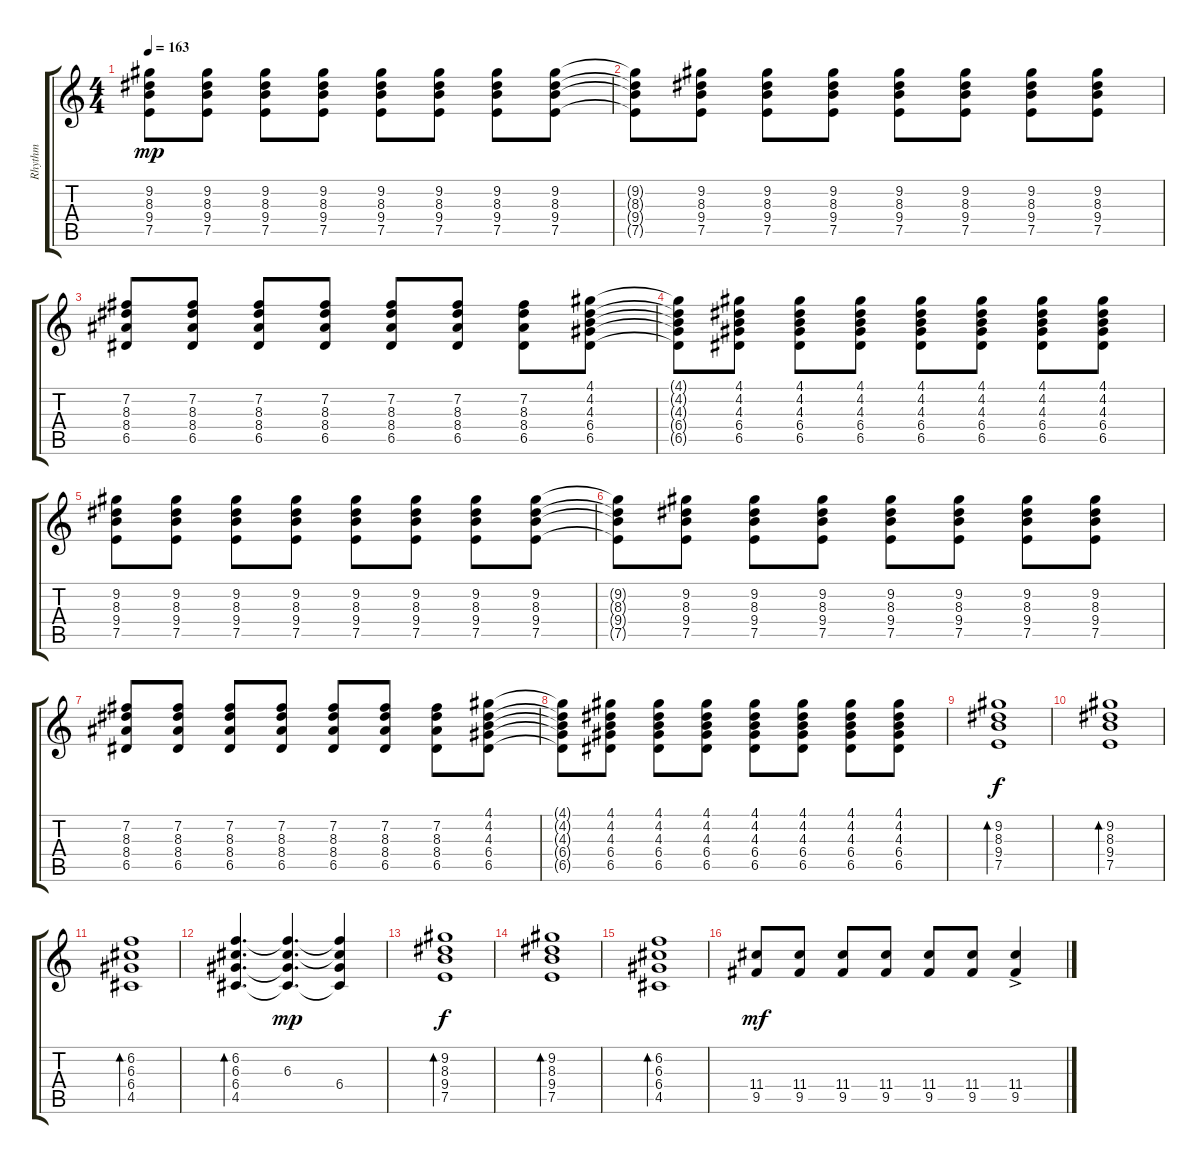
\track ("Rhythm" "Rhythm") {instrument distortionguitar}
\staff {score tabs}
\tuning (E4 B3 G3 D3 A2 E2) {hide}
\ts (4 4)
\tempo 163
\clef g2
\ks c
(9.2 8.3 9.4 7.5).8{dy mp} (9.2 8.3 9.4 7.5).8 (9.2 8.3 9.4 7.5).8 (9.2 8.3 9.4 7.5).8 (9.2 8.3 9.4 7.5).8 (9.2 8.3 9.4 7.5).8 (9.2 8.3 9.4 7.5).8 (9.2 8.3 9.4 7.5).8 |
(9.2{t} 8.3{t} 9.4{t} 7.5{t}).8 (9.2 8.3 9.4 7.5).8 (9.2 8.3 9.4 7.5).8 (9.2 8.3 9.4 7.5).8 (9.2 8.3 9.4 7.5).8 (9.2 8.3 9.4 7.5).8 (9.2 8.3 9.4 7.5).8 (9.2 8.3 9.4 7.5).8 |
(7.2 8.3 8.4 6.5).8 (7.2 8.3 8.4 6.5).8 (7.2 8.3 8.4 6.5).8 (7.2 8.3 8.4 6.5).8 (7.2 8.3 8.4 6.5).8 (7.2 8.3 8.4 6.5).8 (7.2 8.3 8.4 6.5).8 (4.1 4.2 4.3 6.4 6.5).8 |
(4.1{t} 4.2{t} 4.3{t} 6.4{t} 6.5{t}).8 (4.1 4.2 4.3 6.4 6.5).8 (4.1 4.2 4.3 6.4 6.5).8 (4.1 4.2 4.3 6.4 6.5).8 (4.1 4.2 4.3 6.4 6.5).8 (4.1 4.2 4.3 6.4 6.5).8 (4.1 4.2 4.3 6.4 6.5).8 (4.1 4.2 4.3 6.4 6.5).8 |
(9.2 8.3 9.4 7.5).8 (9.2 8.3 9.4 7.5).8 (9.2 8.3 9.4 7.5).8 (9.2 8.3 9.4 7.5).8 (9.2 8.3 9.4 7.5).8 (9.2 8.3 9.4 7.5).8 (9.2 8.3 9.4 7.5).8 (9.2 8.3 9.4 7.5).8 |
(9.2{t} 8.3{t} 9.4{t} 7.5{t}).8 (9.2 8.3 9.4 7.5).8 (9.2 8.3 9.4 7.5).8 (9.2 8.3 9.4 7.5).8 (9.2 8.3 9.4 7.5).8 (9.2 8.3 9.4 7.5).8 (9.2 8.3 9.4 7.5).8 (9.2 8.3 9.4 7.5).8 |
(7.2 8.3 8.4 6.5).8 (7.2 8.3 8.4 6.5).8 (7.2 8.3 8.4 6.5).8 (7.2 8.3 8.4 6.5).8 (7.2 8.3 8.4 6.5).8 (7.2 8.3 8.4 6.5).8 (7.2 8.3 8.4 6.5).8 (4.1 4.2 4.3 6.4 6.5).8 |
(4.1{t} 4.2{t} 4.3{t} 6.4{t} 6.5{t}).8 (4.1 4.2 4.3 6.4 6.5).8 (4.1 4.2 4.3 6.4 6.5).8 (4.1 4.2 4.3 6.4 6.5).8 (4.1 4.2 4.3 6.4 6.5).8 (4.1 4.2 4.3 6.4 6.5).8 (4.1 4.2 4.3 6.4 6.5).8 (4.1 4.2 4.3 6.4 6.5).8 |
(9.2 8.3 9.4 7.5).1{bd 240 dy f} |
(9.2 8.3 9.4 7.5).1{bd 240} |
(6.2 6.3 6.4 4.5).1{bd 240} |
(6.2 6.3 6.4 4.5).4{d bd 240} (6.2{t} 6.3 6.4{t} 4.5{t}).4{d dy mp} (6.2{t} 6.3{t} 6.4 4.5{t}).4 |
(9.2 8.3 9.4 7.5).1{bd 240 dy f} |
(9.2 8.3 9.4 7.5).1{bd 240} |
(6.2 6.3 6.4 4.5).1{bd 240} |
(11.4 9.5).8{dy mf} (11.4 9.5).8 (11.4 9.5).8 (11.4 9.5).8 (11.4 9.5).8 (11.4 9.5).8 (11.4{ss ac} 9.5{ss ac}).4
